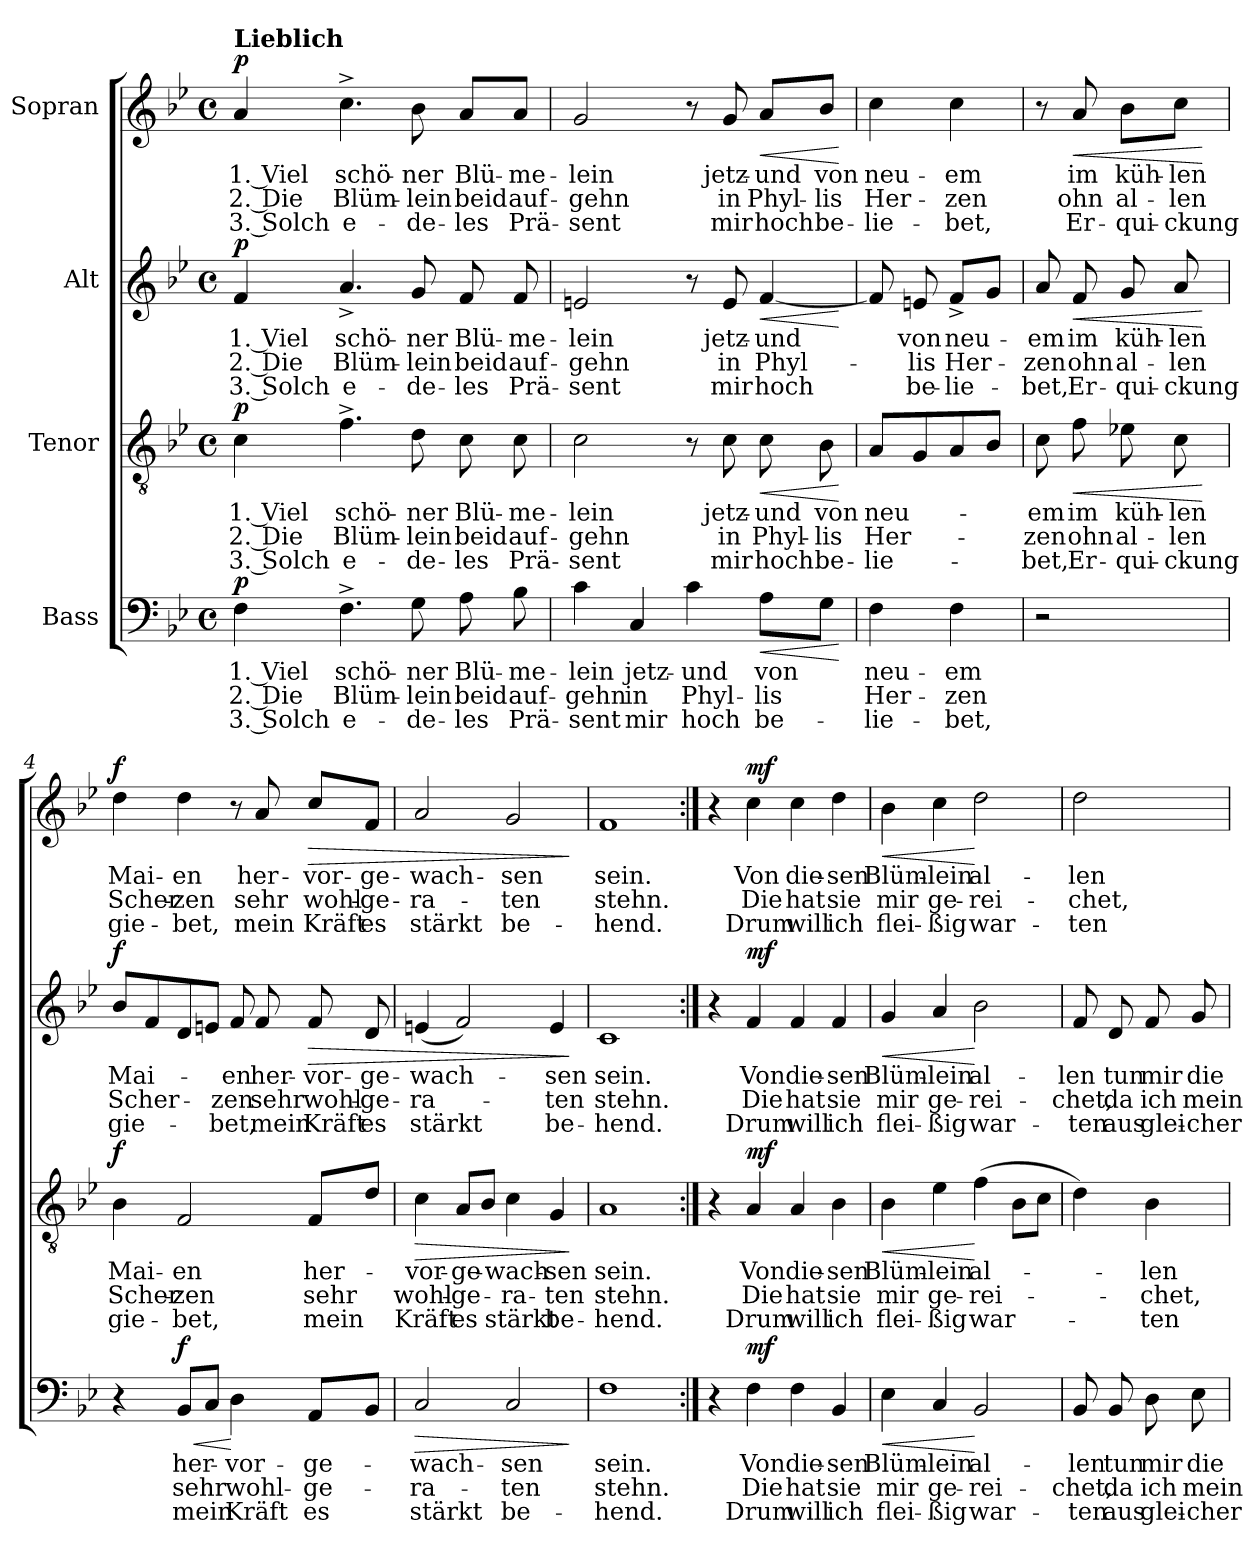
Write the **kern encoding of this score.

**kern	**text	**text	**text	**dynam	**kern	**text	**text	**text	**dynam	**kern	**text	**text	**text	**dynam	**kern	**text	**text	**text	**dynam
*part4	*part4	*part4	*part4	*part4	*part3	*part3	*part3	*part3	*part3	*part2	*part2	*part2	*part2	*part2	*part1	*part1	*part1	*part1	*part1
*staff4	*staff4	*staff4	*staff4	*staff4	*staff3	*staff3	*staff3	*staff3	*staff3	*staff2	*staff2	*staff2	*staff2	*staff2	*staff1	*staff1	*staff1	*staff1	*staff1
*I"Bass	*	*	*	*	*I"Tenor	*	*	*	*	*I"Alt	*	*	*	*	*I"Sopran	*	*	*	*
*clefF4	*	*	*	*	*clefGv2	*	*	*	*	*clefG2	*	*	*	*	*clefG2	*	*	*	*
*k[b-e-]	*	*	*	*	*k[b-e-]	*	*	*	*	*k[b-e-]	*	*	*	*	*k[b-e-]	*	*	*	*
*M4/4	*	*	*	*	*M4/4	*	*	*	*	*M4/4	*	*	*	*	*M4/4	*	*	*	*
*met(c)	*	*	*	*	*met(c)	*	*	*	*	*met(c)	*	*	*	*	*met(c)	*	*	*	*
*MM92	*	*	*	*	*MM92	*	*	*	*	*MM92	*	*	*	*	*MM92	*	*	*	*
=1	=1	=1	=1	=1	=1	=1	=1	=1	=1	=1	=1	=1	=1	=1	=1	=1	=1	=1	=1
!	!	!	!	!	!	!	!	!	!	!	!	!	!	!	!LO:TX:a:B:t=Lieblich	!	!	!	!
!	!LO:LY:b	!LO:LY:b	!LO:LY:b	!LO:DY:a	!	!LO:LY:b	!LO:LY:b	!LO:LY:b	!LO:DY:a	!	!LO:LY:b	!LO:LY:b	!LO:LY:b	!LO:DY:a	!	!LO:LY:b	!LO:LY:b	!LO:LY:b	!LO:DY:a
4F\	1. Viel	2. Die	3. Solch	p	4c\	1. Viel	2. Die	3. Solch	p	4f/	1. Viel	2. Die	3. Solch	p	4a/	1. Viel	2. Die	3. Solch	p
!	!LO:LY:b	!LO:LY:b	!LO:LY:b	!	!	!LO:LY:b	!LO:LY:b	!LO:LY:b	!	!	!LO:LY:b	!LO:LY:b	!LO:LY:b	!	!	!LO:LY:b	!LO:LY:b	!LO:LY:b	!
4.F^\	schö-	Blüm-	e-	.	4.f^\	schö-	Blüm-	e-	.	4.a^/	schö-	Blüm-	e-	.	4.cc^\	schö-	Blüm-	e-	.
!	!LO:LY:b	!LO:LY:b	!LO:LY:b	!	!	!LO:LY:b	!LO:LY:b	!LO:LY:b	!	!	!LO:LY:b	!LO:LY:b	!LO:LY:b	!	!	!LO:LY:b	!LO:LY:b	!LO:LY:b	!
8G\	-ner	-lein	-de-	.	8d\	-ner	-lein	-de-	.	8g/	-ner	-lein	-de-	.	8b-\	-ner	-lein	-de-	.
!	!LO:LY:b	!LO:LY:b	!LO:LY:b	!	!	!LO:LY:b	!LO:LY:b	!LO:LY:b	!	!	!LO:LY:b	!LO:LY:b	!LO:LY:b	!	!	!LO:LY:b	!LO:LY:b	!LO:LY:b	!
8A\	Blü-	beid	-les	.	8c\	Blü-	beid	-les	.	8f/	Blü-	beid	-les	.	8a/L	Blü-	beid	-les	.
!	!LO:LY:b	!LO:LY:b	!LO:LY:b	!	!	!LO:LY:b	!LO:LY:b	!LO:LY:b	!	!	!LO:LY:b	!LO:LY:b	!LO:LY:b	!	!	!LO:LY:b	!LO:LY:b	!LO:LY:b	!
8B-\	-me-	auf-	Prä-	.	8c\	-me-	auf-	Prä-	.	8f/	-me-	auf-	Prä-	.	8a/J	-me-	auf-	Prä-	.
=2	=2	=2	=2	=2	=2	=2	=2	=2	=2	=2	=2	=2	=2	=2	=2	=2	=2	=2	=2
!	!LO:LY:b	!LO:LY:b	!LO:LY:b	!	!	!LO:LY:b	!LO:LY:b	!LO:LY:b	!	!	!LO:LY:b	!LO:LY:b	!LO:LY:b	!	!	!LO:LY:b	!LO:LY:b	!LO:LY:b	!
4c\	-lein	-gehn	-sent	.	2c\	-lein	-gehn	-sent	.	2en/	-lein	-gehn	-sent	.	2g/	-lein	-gehn	-sent	.
!	!LO:LY:b	!LO:LY:b	!LO:LY:b	!	!	!	!	!	!	!	!	!	!	!	!	!	!	!	!
4C/	jetz-	in	mir	.	.	.	.	.	.	.	.	.	.	.	.	.	.	.	.
!	!LO:LY:b	!LO:LY:b	!LO:LY:b	!	!	!	!	!	!	!	!	!	!	!	!	!	!	!	!
4c\	-und	Phyl-	hoch	.	8r	.	.	.	.	8r	.	.	.	.	8r	.	.	.	.
!	!	!	!	!	!	!LO:LY:b	!LO:LY:b	!LO:LY:b	!	!	!LO:LY:b	!LO:LY:b	!LO:LY:b	!	!	!LO:LY:b	!LO:LY:b	!LO:LY:b	!
.	.	.	.	.	8c\	jetz-	in	mir	.	8e/	jetz-	in	mir	.	8g/	jetz-	in	mir	.
!	!LO:LY:b	!LO:LY:b	!LO:LY:b	!LO:HP:b	!	!LO:LY:b	!LO:LY:b	!LO:LY:b	!LO:HP:b	!	!LO:LY:b	!LO:LY:b	!LO:LY:b	!LO:HP:b	!	!LO:LY:b	!LO:LY:b	!LO:LY:b	!LO:HP:b
8A\L	von	-lis	be-	<	8c\	-und	Phyl-	hoch	<	[4f/	-und	Phyl-	hoch	<	8a/L	-und	Phyl-	hoch	<
!	!	!	!	!	!	!LO:LY:b	!LO:LY:b	!LO:LY:b	!	!	!	!	!	!	!	!LO:LY:b	!LO:LY:b	!LO:LY:b	!
8G\J	.	.	.	.	8B-\	von	-lis	be-	.	.	.	.	.	.	8b-/J	von	-lis	be-	.
.	.	.	.	[	.	.	.	.	[	.	.	.	.	[	.	.	.	.	[
=3	=3	=3	=3	=3	=3	=3	=3	=3	=3	=3	=3	=3	=3	=3	=3	=3	=3	=3	=3
!	!LO:LY:b	!LO:LY:b	!LO:LY:b	!	!	!LO:LY:b	!LO:LY:b	!LO:LY:b	!	!	!	!	!	!	!	!LO:LY:b	!LO:LY:b	!LO:LY:b	!
4F\	neu-	Her-	-lie-	.	8A/L	neu-	Her-	-lie-	.	8f/]	.	.	.	.	4cc\	neu-	Her-	-lie-	.
!	!	!	!	!	!	!	!	!	!	!	!LO:LY:b	!LO:LY:b	!LO:LY:b	!	!	!	!	!	!
.	.	.	.	.	8G/	.	.	.	.	8en/	von	-lis	be-	.	.	.	.	.	.
!	!LO:LY:b	!LO:LY:b	!LO:LY:b	!	!	!	!	!	!	!	!LO:LY:b	!LO:LY:b	!LO:LY:b	!	!	!LO:LY:b	!LO:LY:b	!LO:LY:b	!
4F\	-em	-zen	-bet,	.	8A/	.	.	.	.	8f^/L	neu-	Her-	-lie-	.	4cc\	-em	-zen	-bet,	.
.	.	.	.	.	8B-/J	.	.	.	.	8g/J	.	.	.	.	.	.	.	.	.
!!LO:LB:g=z
=3X1	=3X1	=3X1	=3X1	=3X1	=3X1	=3X1	=3X1	=3X1	=3X1	=3X1	=3X1	=3X1	=3X1	=3X1	=3X1	=3X1	=3X1	=3X1	=3X1
!	!	!	!	!	!	!LO:LY:b	!LO:LY:b	!LO:LY:b	!	!	!LO:LY:b	!LO:LY:b	!LO:LY:b	!	!	!	!	!	!
2r	.	.	.	.	8c\	-em	-zen	-bet,	.	8a/	-em	-zen	-bet,	.	8r	.	.	.	.
!	!	!	!	!	!	!LO:LY:b	!LO:LY:b	!LO:LY:b	!LO:HP:b	!	!LO:LY:b	!LO:LY:b	!LO:LY:b	!LO:HP:b	!	!LO:LY:b	!LO:LY:b	!LO:LY:b	!LO:HP:b
.	.	.	.	.	8f\	im	ohn	Er-	<	8f/	im	ohn	Er-	<	8a/	im	ohn	Er-	<
!	!	!	!	!	!	!LO:LY:b	!LO:LY:b	!LO:LY:b	!	!	!LO:LY:b	!LO:LY:b	!LO:LY:b	!	!	!LO:LY:b	!LO:LY:b	!LO:LY:b	!
.	.	.	.	.	8e-X\	küh-	al-	-qui-	.	8g/	küh-	al-	-qui-	.	8b-\L	küh-	al-	-qui-	.
!	!	!	!	!	!	!LO:LY:b	!LO:LY:b	!LO:LY:b	!	!	!LO:LY:b	!LO:LY:b	!LO:LY:b	!	!	!LO:LY:b	!LO:LY:b	!LO:LY:b	!
.	.	.	.	.	8c\	-len	-len	-ckung	.	8a/	-len	-len	-ckung	.	8cc\J	-len	-len	-ckung	.
.	.	.	.	.	.	.	.	.	[	.	.	.	.	[	.	.	.	.	[
=4	=4	=4	=4	=4	=4	=4	=4	=4	=4	=4	=4	=4	=4	=4	=4	=4	=4	=4	=4
!	!	!	!	!	!	!LO:LY:b	!LO:LY:b	!LO:LY:b	!LO:DY:a	!	!LO:LY:b	!LO:LY:b	!LO:LY:b	!LO:DY:a	!	!LO:LY:b	!LO:LY:b	!LO:LY:b	!LO:DY:a
4r	.	.	.	.	4B-\	Mai-	Scher-	gie-	f	8b-/L	Mai-	Scher-	gie-	f	4dd\	Mai-	Scher-	gie-	f
.	.	.	.	.	.	.	.	.	.	8f/	.	.	.	.	.	.	.	.	.
!	!LO:LY:b	!LO:LY:b	!LO:LY:b	!LO:HP:b	!	!LO:LY:b	!LO:LY:b	!LO:LY:b	!	!	!	!	!	!	!	!LO:LY:b	!LO:LY:b	!LO:LY:b	!
!	!	!	!	!LO:DY:n=1:a	!	!	!	!	!	!	!	!	!	!	!	!	!	!	!
8BB-/L	her-	sehr	mein	< f	2F/	-en	-zen	-bet,	.	8d/	.	.	.	.	4dd\	-en	-zen	-bet,	.
8C/J	.	.	.	.	.	.	.	.	.	8en/J	.	.	.	.	.	.	.	.	.
!	!LO:LY:b	!LO:LY:b	!LO:LY:b	!	!	!	!	!	!	!	!LO:LY:b	!LO:LY:b	!LO:LY:b	!	!	!	!	!	!
4D\	-vor-	wohl-	Kräft	[	.	.	.	.	.	8f/	-en	-zen	-bet,	.	8r	.	.	.	.
!	!	!	!	!	!	!	!	!	!	!	!LO:LY:b	!LO:LY:b	!LO:LY:b	!	!	!LO:LY:b	!LO:LY:b	!LO:LY:b	!
.	.	.	.	.	.	.	.	.	.	8f/	her-	sehr	mein	.	8a/	her-	sehr	mein	.
!	!LO:LY:b	!LO:LY:b	!LO:LY:b	!	!	!LO:LY:b	!LO:LY:b	!LO:LY:b	!	!	!LO:LY:b	!LO:LY:b	!LO:LY:b	!LO:HP:b	!	!LO:LY:b	!LO:LY:b	!LO:LY:b	!LO:HP:b
8AA/L	-ge-	-ge-	-es	.	8F/L	her-	sehr	mein	.	8f/	-vor-	wohl-	Kräft	>	8cc/L	-vor-	wohl-	Kräft	>
!	!	!	!	!	!	!	!	!	!	!	!LO:LY:b	!LO:LY:b	!LO:LY:b	!	!	!LO:LY:b	!LO:LY:b	!LO:LY:b	!
8BB-/J	.	.	.	.	8d/J	.	.	.	.	8d/	-ge-	-ge-	es	.	8f/J	-ge-	-ge-	es	.
=5	=5	=5	=5	=5	=5	=5	=5	=5	=5	=5	=5	=5	=5	=5	=5	=5	=5	=5	=5
!	!LO:LY:b	!LO:LY:b	!LO:LY:b	!LO:HP:b	!	!LO:LY:b	!LO:LY:b	!LO:LY:b	!LO:HP:b	!	!LO:LY:b	!LO:LY:b	!LO:LY:b	!	!	!LO:LY:b	!LO:LY:b	!LO:LY:b	!
2C/	-wach-	-ra-	stärkt	>	4c\	-vor-	wohl-	Kräft	>	(4en/	-wach-	-ra-	stärkt	.	2a/	-wach-	-ra-	stärkt	.
!	!	!	!	!	!	!LO:LY:b	!LO:LY:b	!LO:LY:b	!	!	!	!	!	!	!	!	!	!	!
.	.	.	.	.	8A/L	-ge-	-ge-	es	.	2f/)	.	.	.	.	.	.	.	.	.
.	.	.	.	.	8B-/J	.	.	.	.	.	.	.	.	.	.	.	.	.	.
!	!LO:LY:b	!LO:LY:b	!LO:LY:b	!	!	!LO:LY:b	!LO:LY:b	!LO:LY:b	!	!	!	!	!	!	!	!LO:LY:b	!LO:LY:b	!LO:LY:b	!
2C/	-sen	-ten	be-	.	4c\	-wach-	-ra-	stärkt	.	.	.	.	.	.	2g/	-sen	-ten	be-	.
!	!	!	!	!	!	!LO:LY:b	!LO:LY:b	!LO:LY:b	!	!	!LO:LY:b	!LO:LY:b	!LO:LY:b	!	!	!	!	!	!
.	.	.	.	.	4G/	-sen	-ten	be-	.	4e/	-sen	-ten	be-	.	.	.	.	.	.
.	.	.	.	]	.	.	.	.	]	.	.	.	.	]	.	.	.	.	]
=6	=6	=6	=6	=6	=6	=6	=6	=6	=6	=6	=6	=6	=6	=6	=6	=6	=6	=6	=6
!	!LO:LY:b	!LO:LY:b	!LO:LY:b	!	!	!LO:LY:b	!LO:LY:b	!LO:LY:b	!	!	!LO:LY:b	!LO:LY:b	!LO:LY:b	!	!	!LO:LY:b	!LO:LY:b	!LO:LY:b	!
1F	sein.	stehn.	-hend.	.	1A	sein.	stehn.	-hend.	.	1c	sein.	stehn.	-hend.	.	1f	sein.	stehn.	-hend.	.
!!LO:PB:g=z
=7:|!	=7:|!	=7:|!	=7:|!	=7:|!	=7:|!	=7:|!	=7:|!	=7:|!	=7:|!	=7:|!	=7:|!	=7:|!	=7:|!	=7:|!	=7:|!	=7:|!	=7:|!	=7:|!	=7:|!
4r	.	.	.	.	4r	.	.	.	.	4r	.	.	.	.	4r	.	.	.	.
!	!LO:LY:b	!LO:LY:b	!LO:LY:b	!LO:DY:a	!	!LO:LY:b	!LO:LY:b	!LO:LY:b	!LO:DY:a	!	!LO:LY:b	!LO:LY:b	!LO:LY:b	!LO:DY:a	!	!LO:LY:b	!LO:LY:b	!LO:LY:b	!LO:DY:a
4F\	Von	Die	Drum	mf	4A/	Von	Die	Drum	mf	4f/	Von	Die	Drum	mf	4cc\	Von	Die	Drum	mf
!	!LO:LY:b	!LO:LY:b	!LO:LY:b	!	!	!LO:LY:b	!LO:LY:b	!LO:LY:b	!	!	!LO:LY:b	!LO:LY:b	!LO:LY:b	!	!	!LO:LY:b	!LO:LY:b	!LO:LY:b	!
4F\	die-	hat	will	.	4A/	die-	hat	will	.	4f/	die-	hat	will	.	4cc\	die-	hat	will	.
!	!LO:LY:b	!LO:LY:b	!LO:LY:b	!	!	!LO:LY:b	!LO:LY:b	!LO:LY:b	!	!	!LO:LY:b	!LO:LY:b	!LO:LY:b	!	!	!LO:LY:b	!LO:LY:b	!LO:LY:b	!
4BB-/	-sen	sie	ich	.	4B-\	-sen	sie	ich	.	4f/	-sen	sie	ich	.	4dd\	-sen	sie	ich	.
=8	=8	=8	=8	=8	=8	=8	=8	=8	=8	=8	=8	=8	=8	=8	=8	=8	=8	=8	=8
!	!LO:LY:b	!LO:LY:b	!LO:LY:b	!LO:HP:b	!	!LO:LY:b	!LO:LY:b	!LO:LY:b	!LO:HP:b	!	!LO:LY:b	!LO:LY:b	!LO:LY:b	!LO:HP:b	!	!LO:LY:b	!LO:LY:b	!LO:LY:b	!LO:HP:b
4E-\	Blüm-	mir	flei-	<	4B-\	Blüm-	mir	flei-	<	4g/	Blüm-	mir	flei-	<	4b-\	Blüm-	mir	flei-	<
!	!LO:LY:b	!LO:LY:b	!LO:LY:b	!	!	!LO:LY:b	!LO:LY:b	!LO:LY:b	!	!	!LO:LY:b	!LO:LY:b	!LO:LY:b	!	!	!LO:LY:b	!LO:LY:b	!LO:LY:b	!
4C/	-lein	ge-	-ßig	.	4e-\	-lein	ge-	-ßig	.	4a/	-lein	ge-	-ßig	.	4cc\	-lein	ge-	-ßig	.
!	!LO:LY:b	!LO:LY:b	!LO:LY:b	!	!	!LO:LY:b	!LO:LY:b	!LO:LY:b	!	!	!LO:LY:b	!LO:LY:b	!LO:LY:b	!	!	!LO:LY:b	!LO:LY:b	!LO:LY:b	!
2BB-/	al-	-rei-	war-	[	(4f\	al-	-rei-	war-	[	2b-\	al-	-rei-	war-	[	2dd\	al-	-rei-	war-	[
.	.	.	.	.	8B-\L	.	.	.	.	.	.	.	.	.	.	.	.	.	.
.	.	.	.	.	8c\J	.	.	.	.	.	.	.	.	.	.	.	.	.	.
=9	=9	=9	=9	=9	=9	=9	=9	=9	=9	=9	=9	=9	=9	=9	=9	=9	=9	=9	=9
!	!LO:LY:b	!LO:LY:b	!LO:LY:b	!	!	!	!	!	!	!	!LO:LY:b	!LO:LY:b	!LO:LY:b	!	!	!LO:LY:b	!LO:LY:b	!LO:LY:b	!
8BB-/	-len	-chet,	-ten	.	4d\)	.	.	.	.	8f/	-len	-chet,	-ten	.	2dd\	-len	-chet,	-ten	.
!	!LO:LY:b	!LO:LY:b	!LO:LY:b	!	!	!	!	!	!	!	!LO:LY:b	!LO:LY:b	!LO:LY:b	!	!	!	!	!	!
8BB-/	tun	da	aus	.	.	.	.	.	.	8d/	tun	da	aus	.	.	.	.	.	.
!	!LO:LY:b	!LO:LY:b	!LO:LY:b	!	!	!LO:LY:b	!LO:LY:b	!LO:LY:b	!	!	!LO:LY:b	!LO:LY:b	!LO:LY:b	!	!	!	!	!	!
8D\	mir	ich	glei-	.	4B-\	-len	-chet,	-ten	.	8f/	mir	ich	glei-	.	.	.	.	.	.
!	!LO:LY:b	!LO:LY:b	!LO:LY:b	!	!	!	!	!	!	!	!LO:LY:b	!LO:LY:b	!LO:LY:b	!	!	!	!	!	!
8E-\	die	mein	-cher	.	.	.	.	.	.	8g/	die	mein	-cher	.	.	.	.	.	.
=	=	=	=	=	=	=	=	=	=	=	=	=	=	=	=	=	=	=	=
*-	*-	*-	*-	*-	*-	*-	*-	*-	*-	*-	*-	*-	*-	*-	*-	*-	*-	*-	*-
